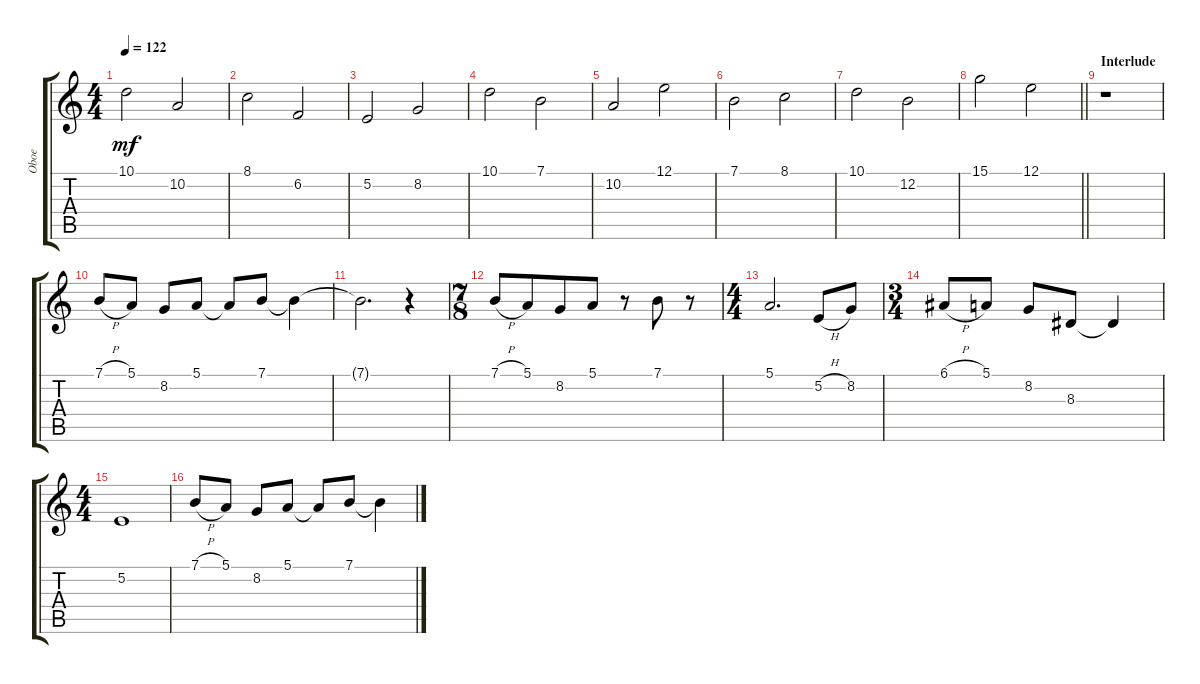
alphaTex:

\track ("Oboe" "Oboe") {instrument oboe}
\staff {score tabs}
\tuning (E4 B3 G3 D3 G2 C2) {hide}
\ts (4 4)
\tempo 122
\clef g2
\ks c
10.1.2{dy mf} 10.2.2 |
8.1.2 6.2.2 |
5.2.2 8.2.2 |
10.1.2 7.1.2 |
10.2.2 12.1.2 |
7.1.2 8.1.2 |
10.1.2 12.2.2 |
\barLineRight lightlight
15.1.2 12.1.2 |
\section ("" "Interlude")
r.1 |
7.1{h}.8 5.1.8 8.2.8 5.1.8 5.1{t}.8 7.1.8 7.1{t}.4 |
7.1{t}.2{d} r.4 |
\ts (7 8)
7.1{h}.8 5.1.8 8.2.8 5.1.8 r.8 7.1.8 r.8 |
\ts (4 4)
5.1.2{d} 5.2{h}.8 8.2.8 |
\ts (3 4)
6.1{h}.8 5.1.8 8.2.8 8.3.8 8.3{t}.4 |
\ts (4 4)
5.2.1 |
7.1{h}.8 5.1.8 8.2.8 5.1.8 5.1{t}.8 7.1.8 7.1{t}.4
